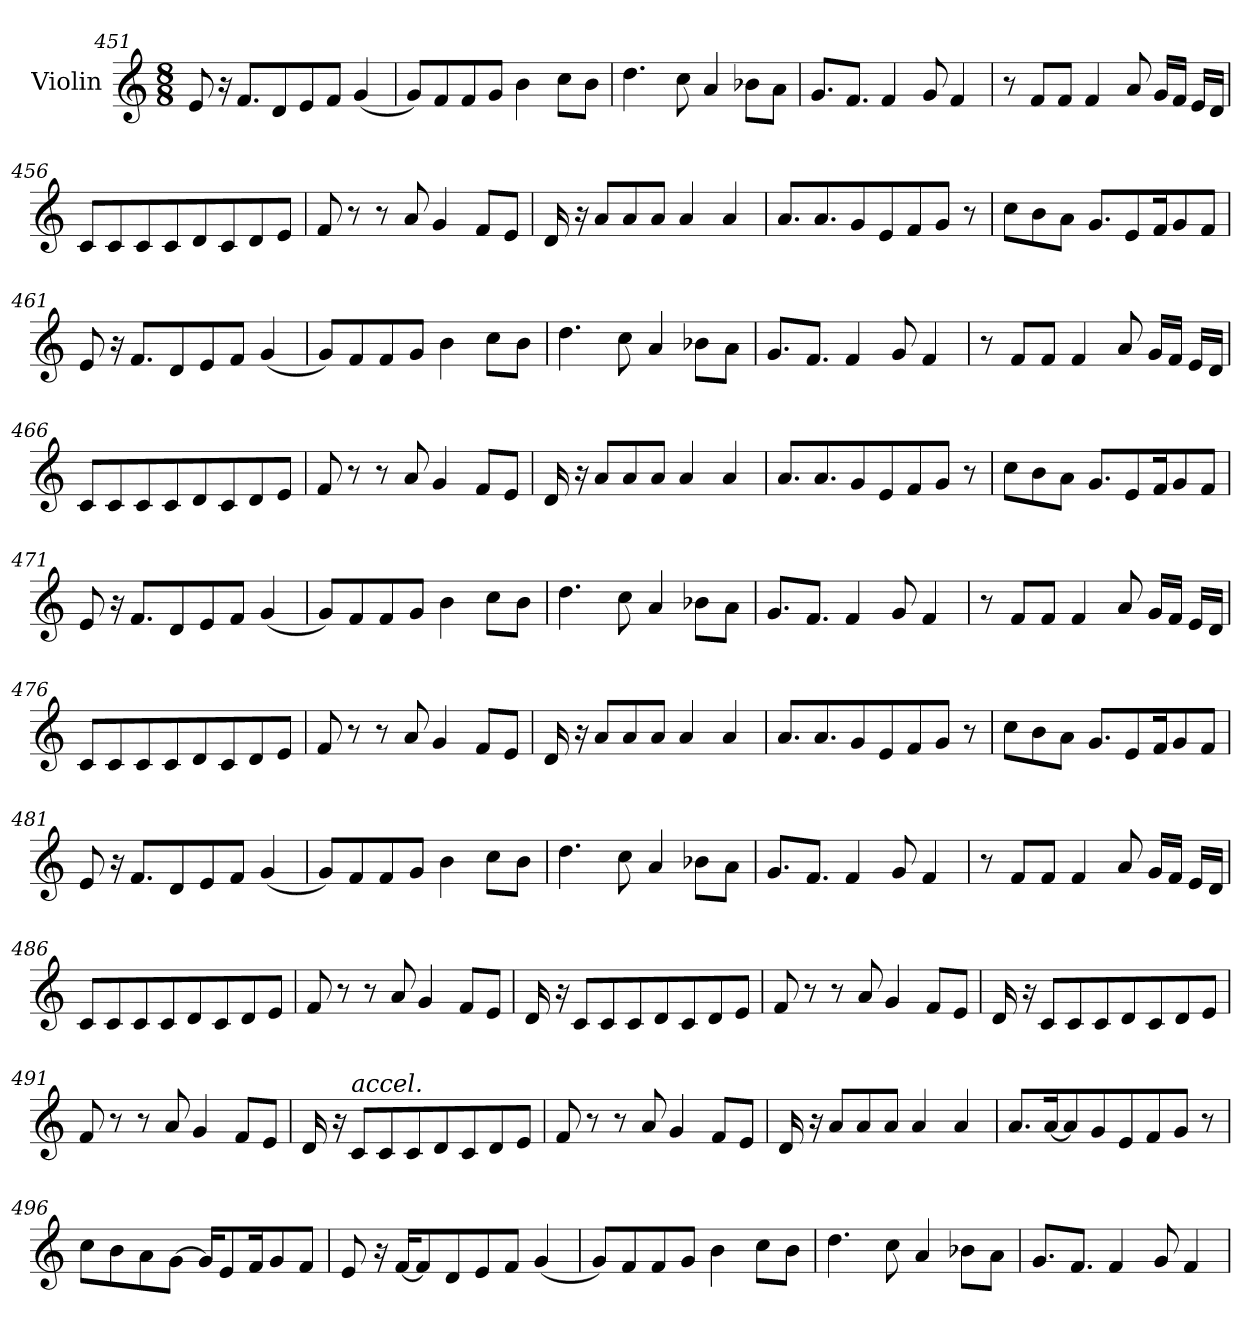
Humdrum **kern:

**kern
*part1
*staff1
*I"Violin
!!LO:LB:g=z
*clefG2
*k[]
*M8/8
=451
8e/
16r
8.f/L
8d/
8e/
8f/J
(<4g/
=452
8g/L)
8f/
8f/
8g/J
4b\
8cc\L
8b\J
=453
4.dd\
8cc\
4a/
8b-X\L
8a\J
=454
8.g/L
8.f/J
4f/
8g/
4f/
!!LO:LB:g=z
=455
8r
8f/L
8f/J
4f/
8a/
16g/LL
16f/JJ
16e/LL
16d/JJ
=456
8c/L
8c/
8c/
8c/
8d/
8c/
8d/
8e/J
=457
8f/
8r
8r
8a/
4g/
8f/L
8e/J
=458
16d/
16r
8a/L
8a/
8a/J
4a/
4a/
!!LO:PB:g=z
=459
8.a/L
8.a/
8g/
8e/
8f/
8g/J
8r
=460
8cc\L
8b\
8a\J
8.g/L
8e/
16f/K
8g/
8f/J
=461
8e/
16r
8.f/L
8d/
8e/
8f/J
(<4g/
=462
8g/L)
8f/
8f/
8g/J
4b\
8cc\L
8b\J
!!LO:LB:g=z
=463
4.dd\
8cc\
4a/
8b-X\L
8a\J
=464
8.g/L
8.f/J
4f/
8g/
4f/
=465
8r
8f/L
8f/J
4f/
8a/
16g/LL
16f/JJ
16e/LL
16d/JJ
=466
8c/L
8c/
8c/
8c/
8d/
8c/
8d/
8e/J
!!LO:LB:g=z
=467
8f/
8r
8r
8a/
4g/
8f/L
8e/J
=468
16d/
16r
8a/L
8a/
8a/J
4a/
4a/
=469
8.a/L
8.a/
8g/
8e/
8f/
8g/J
8r
=470
8cc\L
8b\
8a\J
8.g/L
8e/
16f/K
8g/
8f/J
!!LO:LB:g=z
=471
8e/
16r
8.f/L
8d/
8e/
8f/J
(<4g/
=472
8g/L)
8f/
8f/
8g/J
4b\
8cc\L
8b\J
=473
4.dd\
8cc\
4a/
8b-X\L
8a\J
=474
8.g/L
8.f/J
4f/
8g/
4f/
!!LO:LB:g=z
=475
8r
8f/L
8f/J
4f/
8a/
16g/LL
16f/JJ
16e/LL
16d/JJ
=476
8c/L
8c/
8c/
8c/
8d/
8c/
8d/
8e/J
=477
8f/
8r
8r
8a/
4g/
8f/L
8e/J
=478
16d/
16r
8a/L
8a/
8a/J
4a/
4a/
!!LO:LB:g=z
=479
8.a/L
8.a/
8g/
8e/
8f/
8g/J
8r
=480
8cc\L
8b\
8a\J
8.g/L
8e/
16f/K
8g/
8f/J
=481
8e/
16r
8.f/L
8d/
8e/
8f/J
(<4g/
=482
8g/L)
8f/
8f/
8g/J
4b\
8cc\L
8b\J
!!LO:LB:g=z
=483
4.dd\
8cc\
4a/
8b-X\L
8a\J
=484
8.g/L
8.f/J
4f/
8g/
4f/
=485
8r
8f/L
8f/J
4f/
8a/
16g/LL
16f/JJ
16e/LL
16d/JJ
=486
8c/L
8c/
8c/
8c/
8d/
8c/
8d/
8e/J
!!LO:LB:g=z
=487
8f/
8r
8r
8a/
4g/
8f/L
8e/J
=488
16d/
16r
8c/L
8c/
8c/
8d/
8c/
8d/
8e/J
=489
8f/
8r
8r
8a/
4g/
8f/L
8e/J
=490
16d/
16r
8c/L
8c/
8c/
8d/
8c/
8d/
8e/J
!!LO:PB:g=z
=491
8f/
8r
8r
8a/
4g/
8f/L
8e/J
=492
16d/
16r
!LO:TX:a:i:t=accel.
8c/L
8c/
8c/
8d/
8c/
8d/
8e/J
=493
8f/
8r
8r
8a/
4g/
8f/L
8e/J
=494
16d/
16r
8a/L
8a/
8a/J
4a/
4a/
!!LO:LB:g=z
=495
8.a/L
[16a/K
8a/]
8g/
8e/
8f/
8g/J
8r
=496
8cc\L
8b\
8a\
[8g\J
16g/KL]
8e/
16f/K
8g/
8f/J
=497
8e/
16r
[16f/KL
8f/]
8d/
8e/
8f/J
(<4g/
=498
8g/L)
8f/
8f/
8g/J
4b\
8cc\L
8b\J
!!LO:LB:g=z
=499
4.dd\
8cc\
4a/
8b-X\L
8a\J
=500
8.g/L
8.f/J
4f/
8g/
4f/
=
*-
